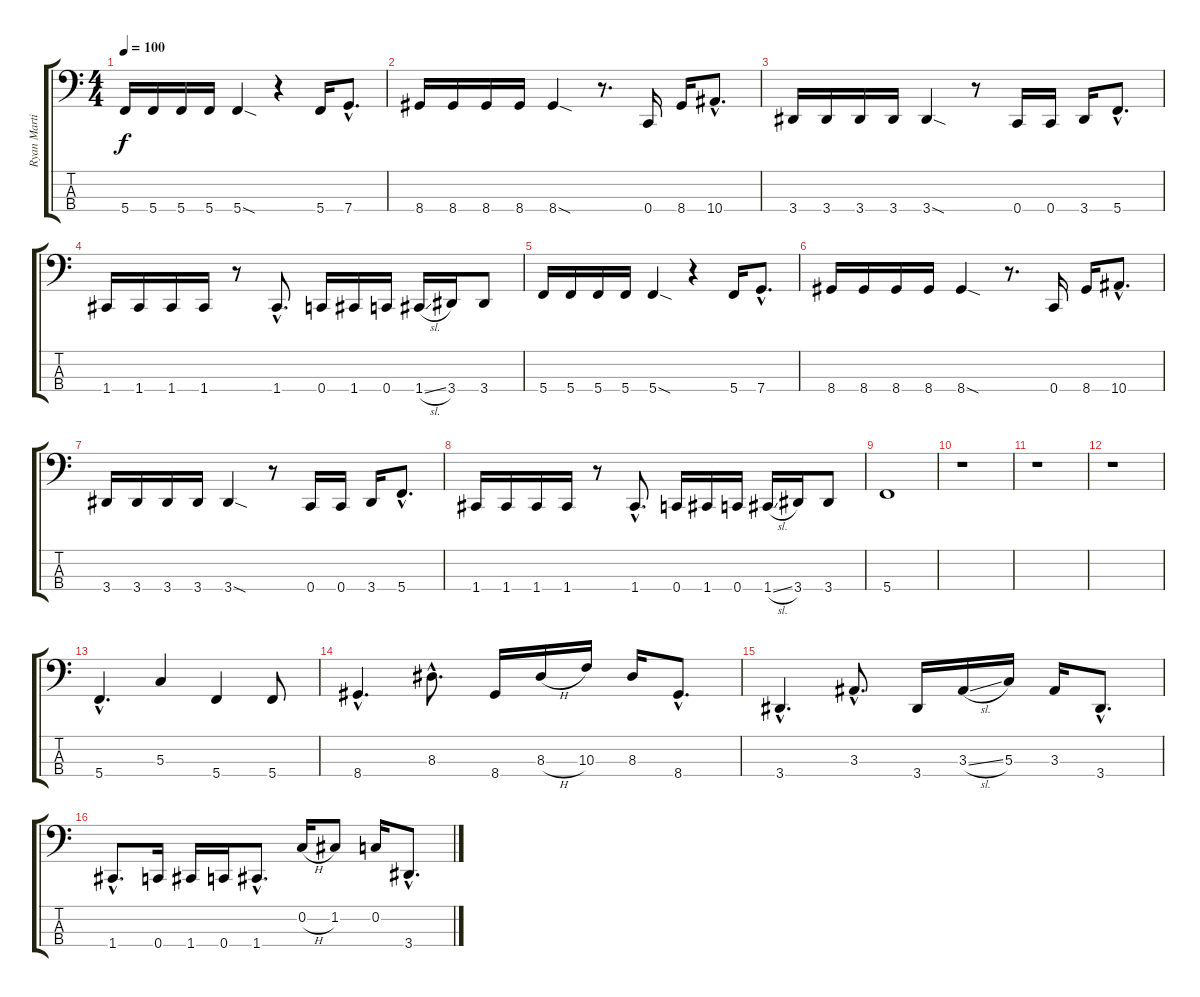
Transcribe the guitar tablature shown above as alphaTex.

\track ("Ryan Martinie" "Ryan Marti") {instrument electricbassfinger}
\staff {score tabs}
\tuning (F2 C2 G1 C1) {hide}
\ts (4 4)
\tempo 100
\clef f4
\ks c
5.4.16{dy f instrument electricbassfinger} 5.4.16 5.4.16 5.4.16 5.4{sod}.4 r.4 5.4.16 7.4{hac}.8{d} |
8.4.16 8.4.16 8.4.16 8.4.16 8.4{sod}.4 r.8{d} 0.4.16 8.4.16 10.4{hac}.8{d} |
3.4.16 3.4.16 3.4.16 3.4.16 3.4{sod}.4 r.8 0.4.16 0.4.16 3.4.16 5.4{hac}.8{d} |
1.4.16 1.4.16 1.4.16 1.4.16 r.8 1.4{hac}.8{d} 0.4.16 1.4.16 0.4.16 1.4{sl}.16 3.4.16 3.4.8 |
5.4.16 5.4.16 5.4.16 5.4.16 5.4{sod}.4 r.4 5.4.16 7.4{hac}.8{d} |
8.4.16 8.4.16 8.4.16 8.4.16 8.4{sod}.4 r.8{d} 0.4.16 8.4.16 10.4{hac}.8{d} |
3.4.16 3.4.16 3.4.16 3.4.16 3.4{sod}.4 r.8 0.4.16 0.4.16 3.4.16 5.4{hac}.8{d} |
1.4.16 1.4.16 1.4.16 1.4.16 r.8 1.4{hac}.8{d} 0.4.16 1.4.16 0.4.16 1.4{sl}.16 3.4.16 3.4.8 |
5.4.1 |
r.1 |
r.1 |
r.1 |
5.4{hac}.4{d} 5.3.4 5.4.4 5.4.8 |
8.4{hac}.4{d} 8.3{hac}.8{d} 8.4.16 8.3{h}.16 10.3.16 8.3.16 8.4{hac}.8{d} |
3.4{hac}.4{d} 3.3{hac}.8{d} 3.4.16 3.3{sl}.16 5.3.16 3.3.16 3.4{hac}.8{d} |
1.4{hac}.8{d} 0.4.16 1.4.16 0.4.16 1.4{hac}.8{d} 0.2{h}.16 1.2.8 0.2.16 3.4{hac}.8{d}
